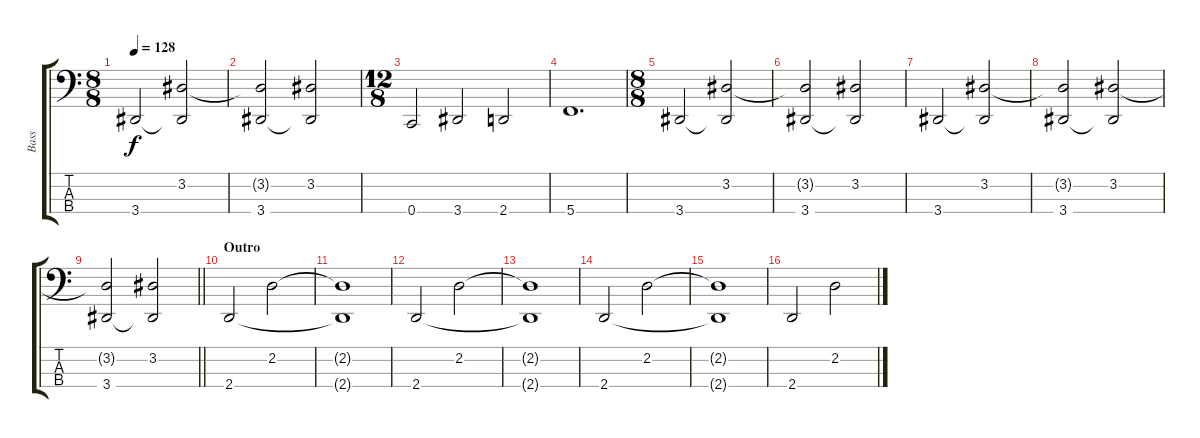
\track ("Bass" "Bass") {instrument electricbasspick}
\staff {score tabs}
\tuning (F2 C2 G1 C1) {hide}
\ts (8 8)
\tempo 128
\clef f4
\ks c
3.4.2{dy f} (3.2 3.4{t}).2 |
(3.2{t} 3.4).2 (3.2 3.4{t}).2 |
\ts (12 8)
0.4.2 3.4.2 2.4.2 |
5.4.1{d} |
\ts (8 8)
3.4.2 (3.2 3.4{t}).2 |
(3.2{t} 3.4).2 (3.2 3.4{t}).2 |
3.4.2 (3.2 3.4{t}).2 |
(3.2{t} 3.4).2 (3.2 3.4{t}).2 |
\barLineRight lightlight
(3.2{t} 3.4).2 (3.2 3.4{t}).2 |
\section ("" "Outro")
2.4.2 2.2.2 |
(2.2{t} 2.4{t}).1 |
2.4.2 2.2.2 |
(2.2{t} 2.4{t}).1 |
2.4.2 2.2.2 |
(2.2{t} 2.4{t}).1 |
2.4.2 2.2.2
